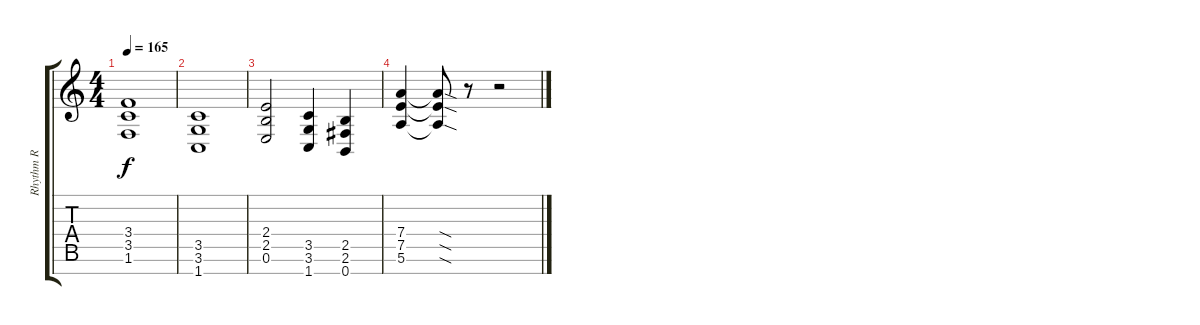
\track ("Rhythm R" "Rhythm R") {instrument distortionguitar}
\staff {score tabs}
\tuning (E4 B3 G3 D3 A2 E2 B1) {hide}
\ts (4 4)
\tempo 165
\clef g2
\ks c
(3.4 3.5 1.6).1{dy f} |
(3.5 3.6 1.7).1 |
(2.4 2.5 0.6).2 (3.5 3.6 1.7).4 (2.5 2.6 0.7).4 |
(7.4 7.5 5.6).4 (7.4{sod t} 7.5{sod t} 5.6{sod t}).8 r.8 r.2
